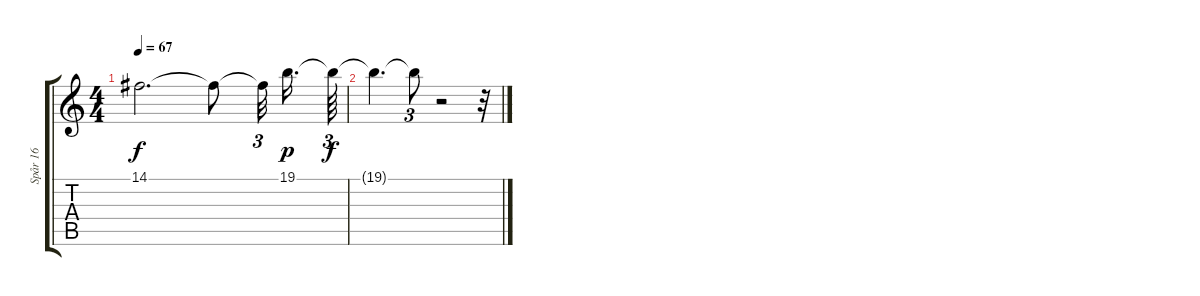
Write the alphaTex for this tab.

\track ("Spår 16" "Spår 16") {instrument flute}
\staff {score tabs}
\tuning (E4 B3 G3 D3 A2 E2) {hide}
\ts (4 4)
\tempo 67
\clef g2
\ks c
14.1{t}.2{d dy f} 14.1{t}.8 14.1{t}.32{tu (3 2) beam splitsecondary} 19.1.16{d dy p} 19.1{t}.64{tu (3 2) dy f} |
19.1{t}.4{d} 19.1{t}.8{tu (3 2)} r.2 r.32
